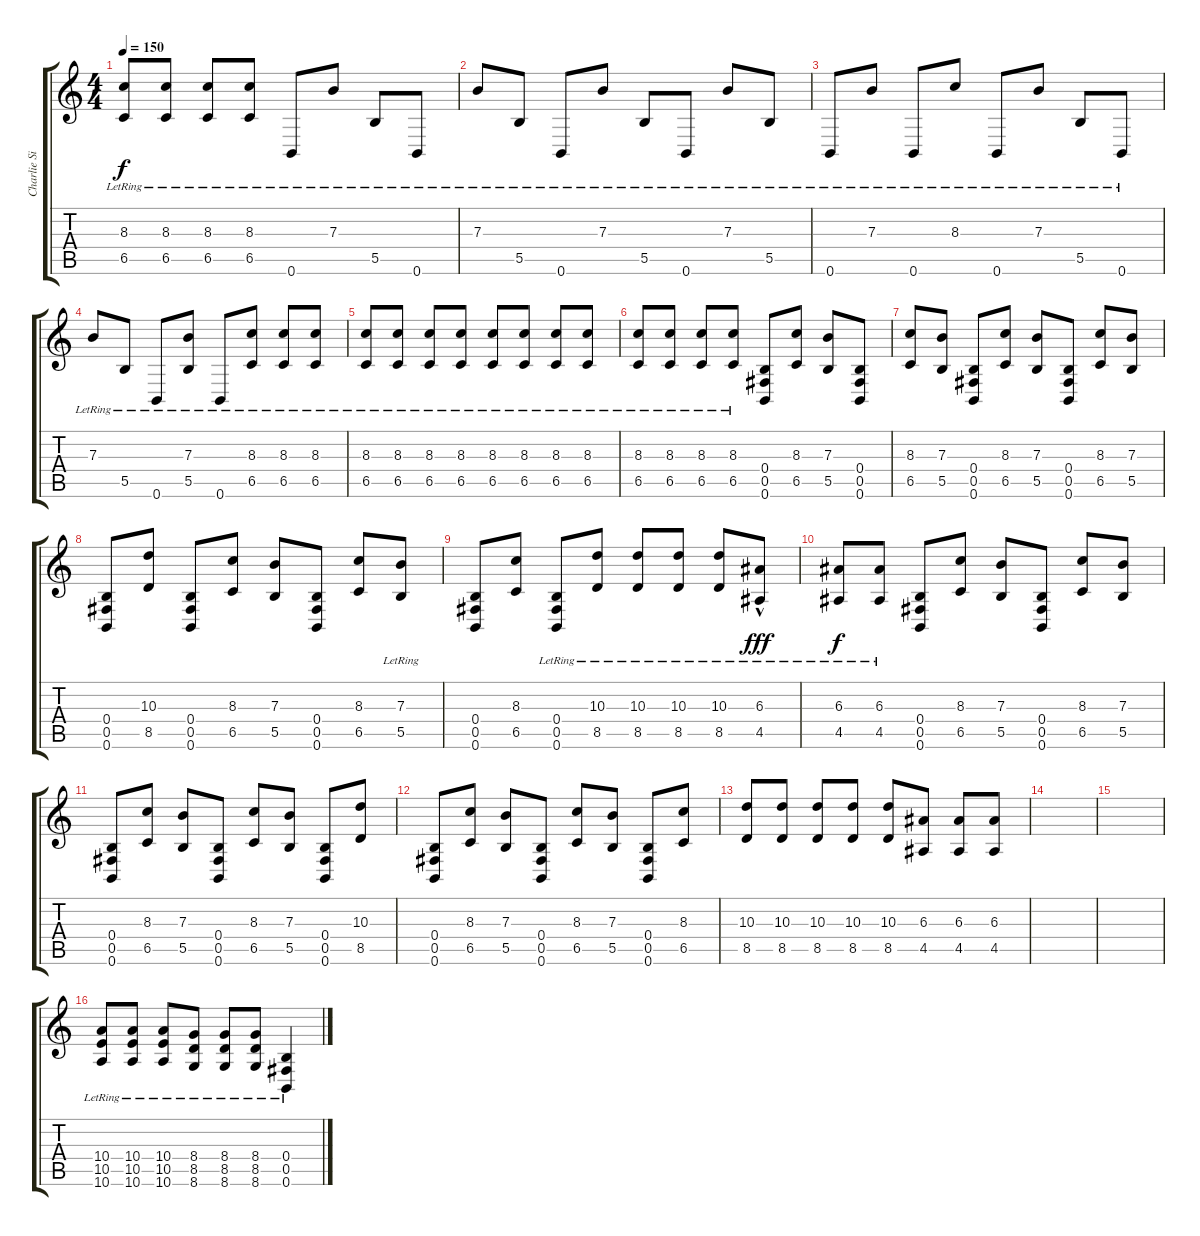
\track ("Charlie Simpson Dist." "Charlie Si") {instrument distortionguitar}
\staff {score tabs}
\tuning (Db4 Ab3 E3 B2 Gb2 B1) {hide}
\ts (4 4)
\tempo 150
\clef g2
\ks c
(8.3{lr} 6.5{lr}).8{dy f} (8.3{lr} 6.5{lr}).8 (8.3{lr} 6.5{lr}).8 (8.3{lr} 6.5{lr}).8 0.6{lr}.8 7.3{lr}.8 5.5{lr}.8 0.6{lr}.8 |
7.3{lr}.8 5.5{lr}.8 0.6{lr}.8 7.3{lr}.8 5.5{lr}.8 0.6{lr}.8 7.3{lr}.8 5.5{lr}.8 |
0.6{lr}.8 7.3{lr}.8 0.6{lr}.8 8.3{lr}.8 0.6{lr}.8 7.3{lr}.8 5.5{lr}.8 0.6{lr}.8 |
7.3{lr}.8 5.5{lr}.8 0.6{lr}.8 (7.3{lr} 5.5{lr}).8 0.6{lr}.8 (8.3{lr} 6.5{lr}).8 (8.3{lr} 6.5{lr}).8 (8.3{lr} 6.5{lr}).8 |
(8.3{lr} 6.5{lr}).8 (8.3{lr} 6.5{lr}).8 (8.3{lr} 6.5{lr}).8 (8.3{lr} 6.5{lr}).8 (8.3{lr} 6.5{lr}).8 (8.3{lr} 6.5{lr}).8 (8.3{lr} 6.5{lr}).8 (8.3{lr} 6.5{lr}).8 |
(8.3{lr} 6.5).8 (8.3{lr} 6.5).8 (8.3{lr} 6.5).8 (8.3{lr} 6.5).8 (0.4 0.5 0.6).8 (8.3 6.5).8 (7.3 5.5).8 (0.4 0.5 0.6).8 |
(8.3 6.5).8 (7.3 5.5).8 (0.4 0.5 0.6).8 (8.3 6.5).8 (7.3 5.5).8 (0.4 0.5 0.6).8 (8.3 6.5).8 (7.3 5.5).8 |
(0.4 0.5 0.6).8 (10.3 8.5).8 (0.4 0.5 0.6).8 (8.3 6.5).8 (7.3 5.5).8 (0.4 0.5 0.6).8 (8.3 6.5).8 (7.3{lr} 5.5{lr}).8 |
(0.4 0.5 0.6).8 (8.3 6.5).8 (0.4 0.5{lr} 0.6).8 (10.3{lr} 8.5{lr}).8 (10.3{lr} 8.5{lr}).8 (10.3{lr} 8.5{lr}).8 (10.3{lr} 8.5{lr}).8 (6.3 4.5{hac lr}).8{dy fff} |
(6.3{lr} 4.5{lr}).8{dy f} (6.3{lr} 4.5{lr}).8 (0.4 0.5 0.6).8 (8.3 6.5).8 (7.3 5.5).8 (0.4 0.5 0.6).8 (8.3 6.5).8 (7.3 5.5).8 |
(0.4 0.5 0.6).8 (8.3 6.5).8 (7.3 5.5).8 (0.4 0.5 0.6).8 (8.3 6.5).8 (7.3 5.5).8 (0.4 0.5 0.6).8 (10.3 8.5).8 |
(0.4 0.5 0.6).8 (8.3 6.5).8 (7.3 5.5).8 (0.4 0.5 0.6).8 (8.3 6.5).8 (7.3 5.5).8 (0.4 0.5 0.6).8 (8.3 6.5).8 |
(10.3 8.5).8 (10.3 8.5).8 (10.3 8.5).8 (10.3 8.5).8 (10.3 8.5).8 (6.3 4.5).8 (6.3 4.5).8 (6.3 4.5).8 |
|
|
(10.4{lr} 10.5{lr} 10.6{lr}).8 (10.4{lr} 10.5{lr} 10.6{lr}).8 (10.4{lr} 10.5{lr} 10.6{lr}).8 (8.4{lr} 8.5{lr} 8.6{lr}).8 (8.4{lr} 8.5{lr} 8.6{lr}).8 (8.4{lr} 8.5{lr} 8.6{lr}).8 (0.4{lr} 0.5{lr} 0.6{lr}).4
